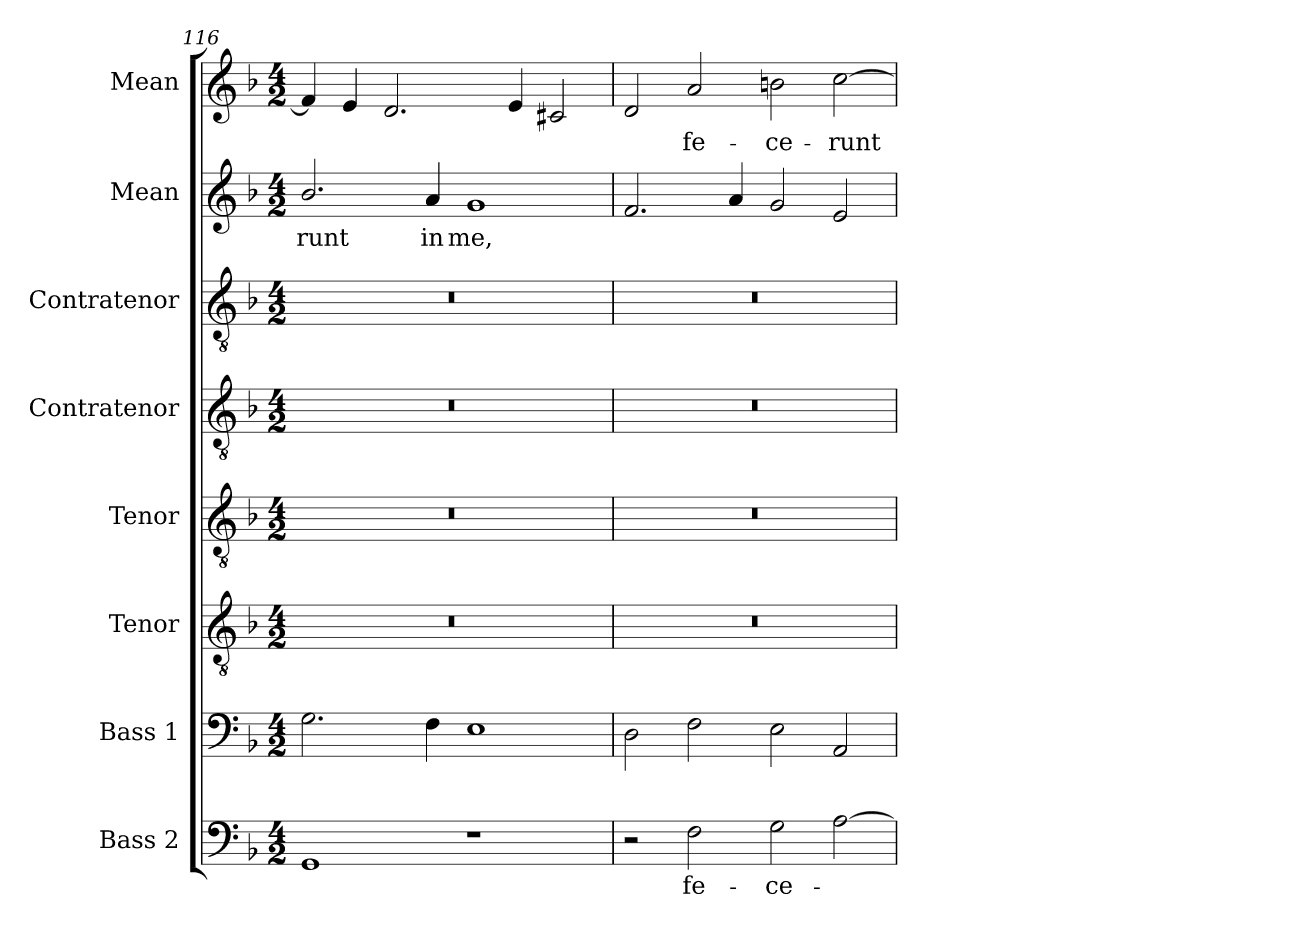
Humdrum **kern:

**kern	**text	**kern	**kern	**kern	**kern	**kern	**kern	**text	**kern	**text
*part8	*part8	*part7	*part6	*part5	*part4	*part3	*part2	*part2	*part1	*part1
*staff8	*staff8	*staff7	*staff6	*staff5	*staff4	*staff3	*staff2	*staff2	*staff1	*staff1
*I"Bass 2	*	*I"Bass 1	*I"Tenor	*I"Tenor	*I"Contratenor	*I"Contratenor	*I"Mean	*	*I"Mean	*
*I'B2.	*	*I'B1.	*I'T.	*I'T.	*I'Ct.	*I'Ct.	*I'M.	*	*I'M.	*
*clefF4	*	*clefF4	*clefGv2	*clefGv2	*clefGv2	*clefGv2	*clefG2	*	*clefG2	*
*	*	*	*ITrd7c12	*ITrd7c12	*ITrd7c12	*ITrd7c12	*	*	*	*
*k[b-]	*	*k[b-]	*k[b-]	*k[b-]	*k[b-]	*k[b-]	*k[b-]	*	*k[b-]	*
*F:	*	*F:	*F:	*F:	*F:	*F:	*F:	*	*F:	*
*M4/2	*	*M4/2	*M4/2	*M4/2	*M4/2	*M4/2	*M4/2	*	*M4/2	*
=116	=116	=116	=116	=116	=116	=116	=116	=116	=116	=116
!	!	!	!LO:N:vis=1	!LO:N:vis=1	!LO:N:vis=1	!LO:N:vis=1	!	!	!	!
!	!	!	!	!	!	!	!	!LO:LY:b:color=#000000	!	!
1GGi	.	2.Gi\	0r	0r	0r	0r	2.b-i/	-runt	4fi/]	.
.	.	.	.	.	.	.	.	.	4ei/	.
.	.	.	.	.	.	.	.	.	2.di/	.
!	!	!	!	!	!	!	!	!LO:LY:b:color=#000000	!	!
.	.	4Fi\	.	.	.	.	4ai/	in	.	.
!	!	!	!	!	!	!	!	!LO:LY:b:color=#000000	!	!
1r	.	1Ei	.	.	.	.	1gi	me,	.	.
.	.	.	.	.	.	.	.	.	4ei/	.
.	.	.	.	.	.	.	.	.	2c#i/	.
!!LO:LB:g=z
=117	=117	=117	=117	=117	=117	=117	=117	=117	=117	=117
!	!	!	!LO:N:vis=1	!LO:N:vis=1	!LO:N:vis=1	!LO:N:vis=1	!	!	!	!
2r	.	2Di\	0r	0r	0r	0r	2.fi/	.	2di/	.
!	!LO:LY:b:color=#000000	!	!	!	!	!	!	!	!	!
!	!	!	!	!	!	!	!	!	!	!LO:LY:b:color=#000000
2Fi\	fe-	2Fi\	.	.	.	.	.	.	2ai/	fe-
.	.	.	.	.	.	.	4ai/	.	.	.
!	!LO:LY:b:color=#000000	!	!	!	!	!	!	!	!	!
!	!	!	!	!	!	!	!	!	!	!LO:LY:b:color=#000000
2Gi\	-ce-	2Ei\	.	.	.	.	2gi/	.	2bni\	-ce-
!	!	!	!	!	!	!	!	!	!	!LO:LY:b:color=#000000
[2Ai\	.	2AAi/	.	.	.	.	2ei/	.	[2cci\	-runt
=	=	=	=	=	=	=	=	=	=	=
*-	*-	*-	*-	*-	*-	*-	*-	*-	*-	*-
